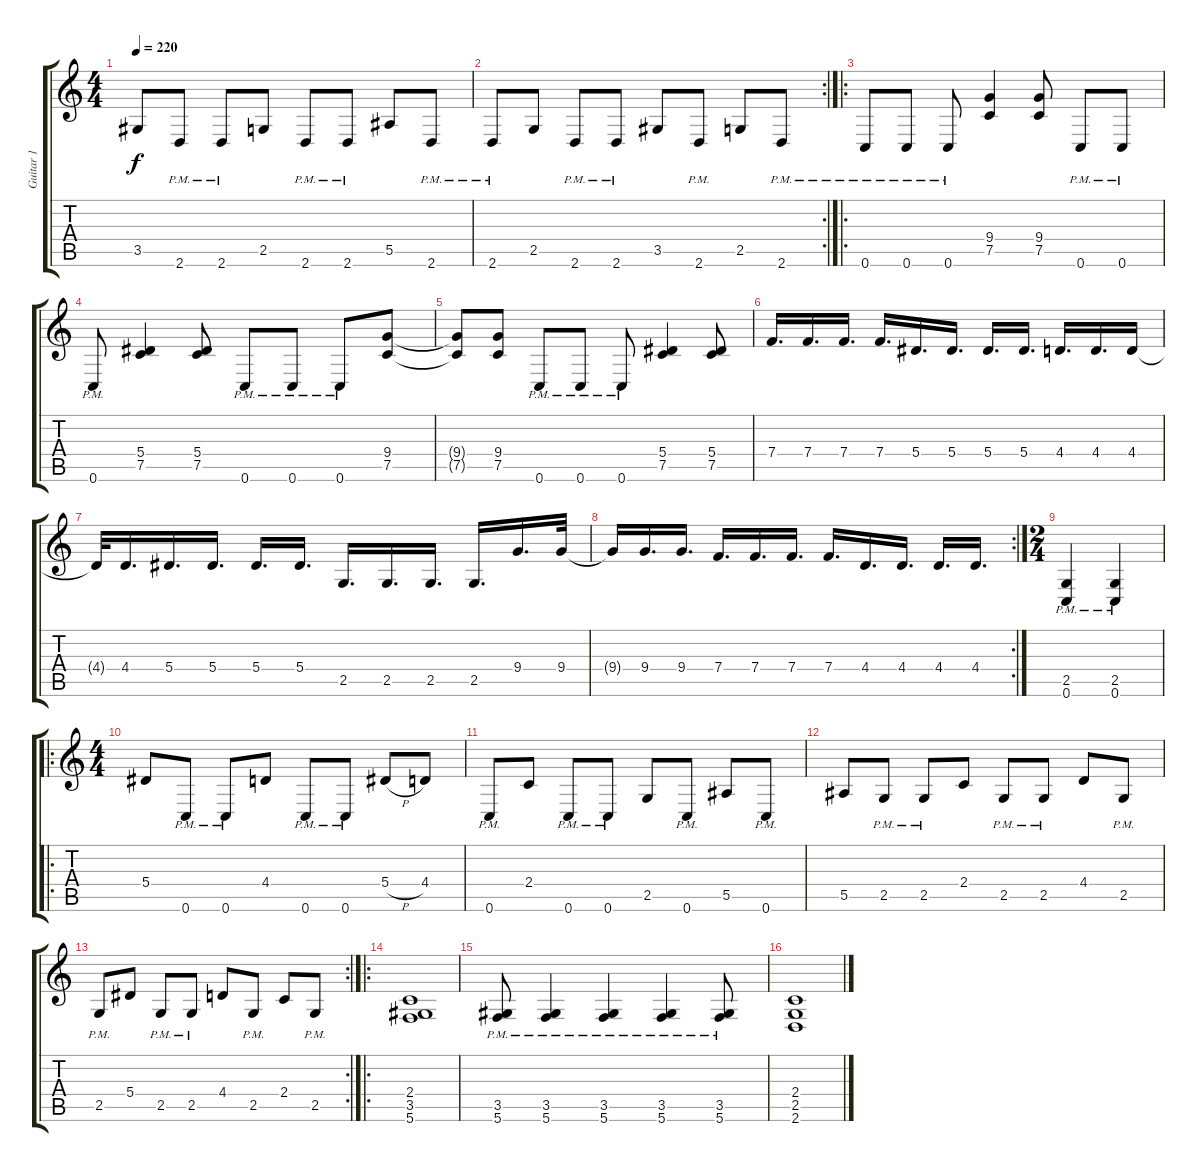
\track ("Guitar 1" "Guitar 1") {instrument distortionguitar}
\staff {score tabs}
\tuning (C4 G3 Eb3 Bb2 F2 C2) {hide}
\ts (4 4)
\tempo 220
\clef g2
\ks c
3.5.8{dy f} 2.6{pm}.8 2.6{pm}.8 2.5.8 2.6{pm}.8 2.6{pm}.8 5.5.8 2.6{pm}.8 |
\rc 2
2.6{pm}.8 2.5.8 2.6{pm}.8 2.6{pm}.8 3.5.8 2.6{pm}.8 2.5.8 2.6{pm}.8 |
\ro
0.6{pm}.8 0.6{pm}.8 0.6{pm}.8 (9.4 7.5).4 (9.4 7.5).8 0.6{pm}.8 0.6{pm}.8 |
0.6{pm}.8 (5.4 7.5).4 (5.4 7.5).8 0.6{pm}.8 0.6{pm}.8 0.6{pm}.8 (9.4 7.5).8 |
(9.4{t} 7.5{t}).8 (9.4 7.5).8 0.6{pm}.8 0.6{pm}.8 0.6{pm}.8 (5.4 7.5).4 (5.4 7.5).8 |
7.4.16{d} 7.4.16{d} 7.4.16{d} 7.4.16{d} 5.4.16{d} 5.4.16{d} 5.4.16{d} 5.4.16{d} 4.4.16{d} 4.4.16{d} 4.4.16 |
4.4{t}.32 4.4.16{d} 5.4.16{d} 5.4.16{d} 5.4.16{d} 5.4.16{d} 2.5.16{d} 2.5.16{d} 2.5.16{d} 2.5.16{d} 9.4.16{d} 9.4.32 |
\rc 2
9.4{t}.16 9.4.16{d} 9.4.16{d} 7.4.16{d} 7.4.16{d} 7.4.16{d} 7.4.16{d} 4.4.16{d} 4.4.16{d} 4.4.16{d} 4.4.16{d} |
\ts (2 4)
(2.5{pm} 0.6{pm}).4 (2.5{pm} 0.6{pm}).4 |
\ro
\ts (4 4)
5.4.8 0.6{pm}.8 0.6{pm}.8 4.4.8 0.6{pm}.8 0.6{pm}.8 5.4{h}.8 4.4.8 |
0.6{pm}.8 2.4.8 0.6{pm}.8 0.6{pm}.8 2.5.8 0.6{pm}.8 5.5.8 0.6{pm}.8 |
5.5.8 2.5{pm}.8 2.5{pm}.8 2.4.8 2.5{pm}.8 2.5{pm}.8 4.4.8 2.5{pm}.8 |
\rc 2
2.5{pm}.8 5.4.8 2.5{pm}.8 2.5{pm}.8 4.4.8 2.5{pm}.8 2.4.8 2.5{pm}.8 |
\ro
(2.4 3.5 5.6).1 |
(3.5{pm} 5.6{pm}).8 (3.5{pm} 5.6{pm}).4 (3.5{pm} 5.6{pm}).4 (3.5{pm} 5.6{pm}).4 (3.5{pm} 5.6{pm}).8 |
(2.4 2.5 2.6).1
